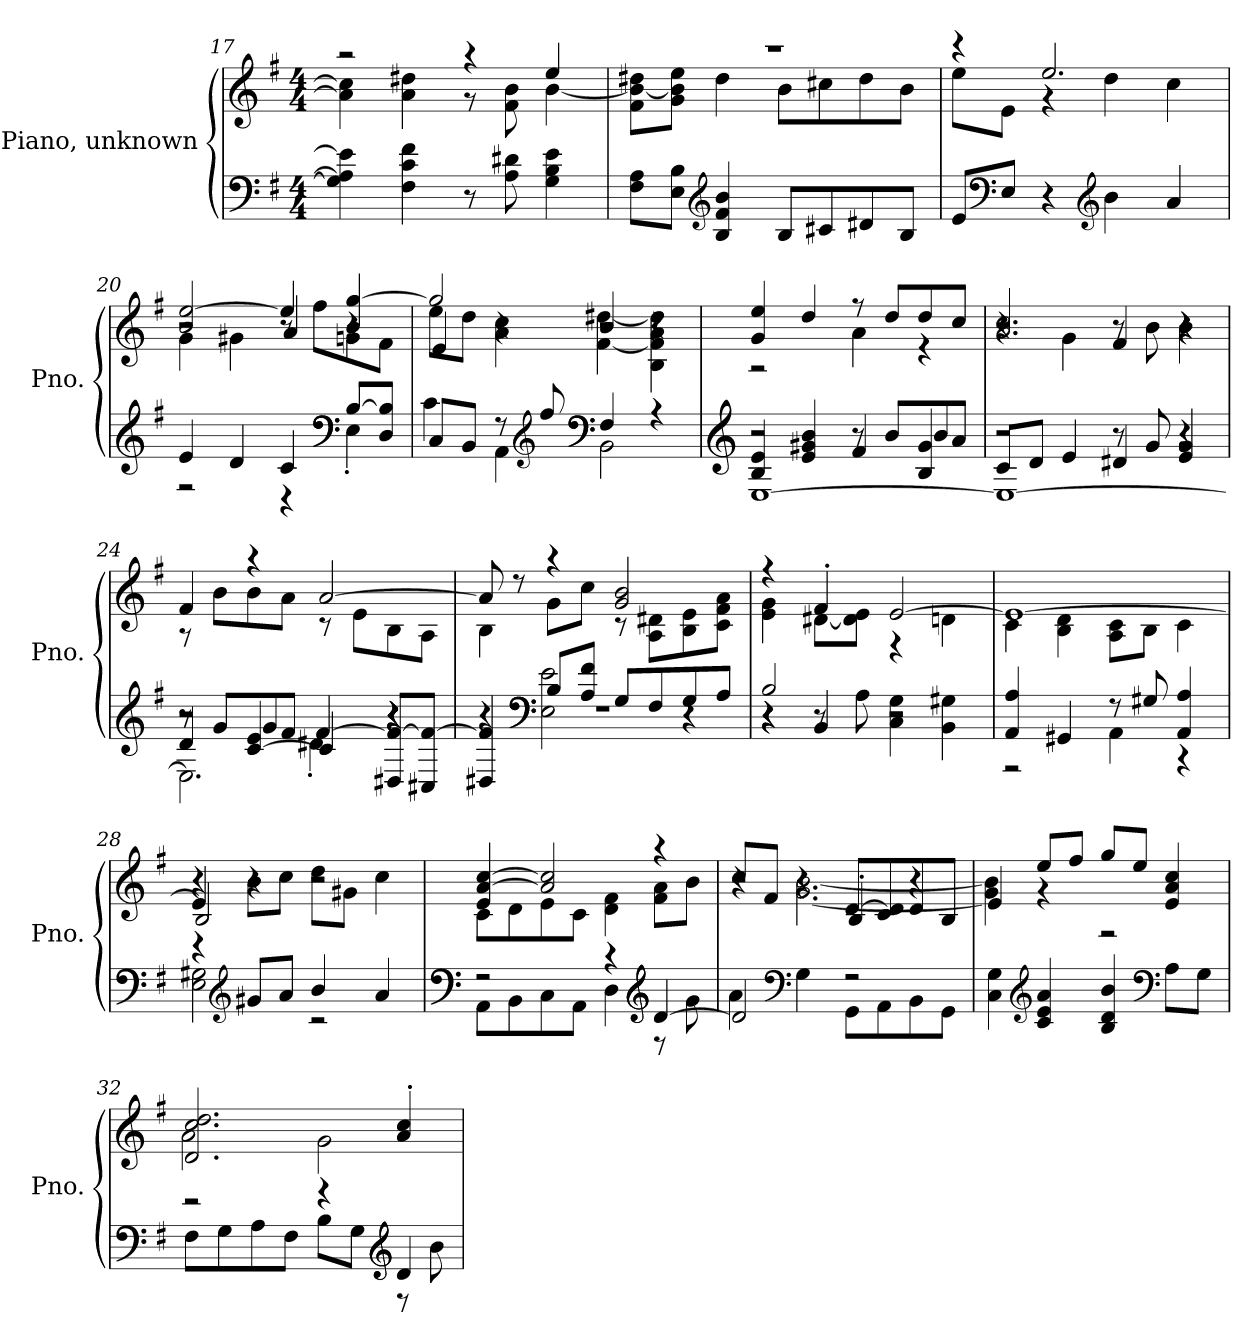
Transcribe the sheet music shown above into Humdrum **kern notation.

**kern	**kern
*part1	*part1
*staff2	*staff1
*I"Piano, unknown	*
*I'Pno.	*
*clefF4	*clefG2
*k[f#]	*k[f#]
*M4/4	*M4/4
=17	=17
*	*^
4G\] 4A\] 4e\]	2r	4a\] 4cc#\]
4F#\ 4c\ 4f#\	.	4a\ 4dd#X\
8r	4r	8r
8A\ 8d#X\	.	8f#\ 8b\
4G\ 4B\ 4e\	4ee/	[4b\
=18	=18	=18
8F#\ 8A\L	1r	8f#\ 8b\_ 8dd#X\L
8E\ 8B\J	.	8g\ 8b\] 8ee\J
*clefG2	*	*
4B/ 4f#/ 4b/	.	4dd#\
8B/L	.	8b\L
8c#X/	.	8cc#X\
8d#X/	.	8dd#\
8B/J	.	8b\J
=19	=19	=19
8e/L	4r	8ee\L
*clefF4	*	*
8E/J	.	8e\J
4r	2.ee/	4r
*clefG2	*	*
4b\	.	4dd\
4a/	.	4cc\
!!LO:PB:g=z
=20	=20	=20
*^	*	*^
4e/	2r	2b/ [2ee/	4g\	2r
4d/	.	.	4g#X\	.
4c/	4r	4ee/]	8r	4a/
.	.	.	8ff#\L	.
*clefF4	*	*	*	*
[8B/L	4E'\	4b/ [4gg/	8gn\	4r
8D/ 8B/]J	.	.	8f#\J	.
=21	=21	=21	=21	=21
8C/L	4c\	2gg/]	8ee\L	4e/
8BB/J	.	.	8dd\J	.
8r	4AA\	.	4a\ 4cc\	4r
*clefG2	*	*	*	*
8ff#/	.	.	.	.
*clefF4	*	*	*	*
4F#/	2BB\	4b/	[4f#\ [4dd#X\	2r
4r	.	4r	4B\ 4f#\] 4a\ 4dd#\]	.
*v	*v	*	*	*
*	*v	*v	*v
=22	=22
*clefG2	*
*^	*^
*	*^	*	*
2r	4B/ 4e/	[1E	4g/ 4ee/	2r
.	4e/ 4g#X/ 4b/	.	4dd/	.
4f#/	8r	.	8r	4a\
.	8b/L	.	8dd/L	.
4B/ 4g#/	8b/	.	8dd/	4r
.	8a/J	.	8cc/J	.
=23	=23	=23	=23	=23
*	*	*	*	*^
2r	8c/L	1E_	2.a/ 2.cc/	4r	2r
.	8d/J	.	.	.	.
.	4e/	.	.	4g\	.
4d#X/	8r	.	.	8r	4f#/
.	8g/	.	.	8b\	.
4r	4e/ 4g/	.	4r	4b\	4r
*	*	*	*	*v	*v
!!LO:LB:g=z
=24	=24	=24	=24	=24
*	*	*^	*	*
4d/	2r	8r	2.E\]	4f#/	8r
.	.	8g/L	.	.	8b\L
[4c/ 4e/	.	8g/	.	4r	8b\
.	.	8f#/J	.	.	8a\J
4c/]	4d#X'\	[4f#/	.	[2a/	8r
.	.	.	.	.	8e\L
4r	4r	8D#X/ 8f#/_L	4r	.	8B\
.	.	8C#X/ 8f#/_J	.	.	8A\J
*	*	*v	*v	*	*
=25	=25	=25	=25	=25
1r	4D#X/ 4f#/]	4r	8a/]	4B\
.	.	.	8r	.
*clefF4	*	*	*	*
.	8B/L	2E\ 2e\	4r	8g\L
.	8A/ 8f#/J	.	.	8cc\J
.	8G/L	.	2g/ 2b/	8r
.	8F#/	.	.	8A\ 8d#X\L
.	8G/	4r	.	8B\ 8e\
.	8A/J	.	.	8c\ 8f#\ 8a\J
=26	=26	=26	=26	=26
2B/	4r	4r	4r	4e\ 4g\
.	8r	4BB/	4f#'/	[8d#X\L
.	8A\	.	.	8d#\] 8e\J
2r	4C\ 4G\	2r	[2e/	4r
.	4BB\ 4G#X\	.	.	4dn\
*	*v	*v	*	*
=27	=27	=27	=27
4AA/ 4A/	2r	1e_	4c\
4GG#X/	.	.	4B\ 4d\
8r	4AA\	.	8A\ 8c\L
8G#X/	.	.	8B\J
4AA/ 4A/	4r	.	4c\
!!LO:LB:g=z
=28	=28	=28	=28
*	*	*	*^
4r	2E\ 2G#X\	4e/]	4r	2B/
*clefG2	*	*	*	*
8g#X/L	.	4r	8b\L	.
8a/J	.	.	8cc\J	.
4b/	2r	2r	8dd\L	2r
.	.	.	8g#X\J	.
4a/	.	.	4cc\	.
*	*	*v	*v	*v
=29	=29	=29
*clefF4	*	*
*	*	*^
2r	8AA\L	4e/ [4a/ [4cc/	8c\L
.	8BB\	.	8d\
.	8C\	2a/] 2cc/]	8e\
.	8AA\J	.	8c\J
4r	4D\	.	4d\ 4f#\
*clefG2	*	*	*
[4d/	8r	4r	8f#\ 8a\L
.	8g\	.	8b\J
=30	=30	=30	=30
*	*	*	*^
2d/]	4a\	8cc/L	4r	2r
.	.	8f#/J	.	.
*clefF4	*	*	*	*
.	4G\	4r	[2.g\ [2.b\	.
2r	8GG\L	[8d/L	.	4B'/
.	8AA\	8c/ 8d/]	.	.
.	8BB\	8d/	.	4r
.	8GG\J	8B/J	.	.
*v	*v	*	*	*
*	*	*v	*v
=31	=31	=31
4C\ 4G\	4e/	4g\] 4b\]
*clefG2	*	*
4c/ 4e/ 4a/	8ee/L	4r
.	8ff#/J	.
4B/ 4d/ 4b/	8gg/L	2r
.	8ee/J	.
*clefF4	*	*
8A\L	4e/ 4a/ 4cc/	.
8G\J	.	.
!!LO:LB:g=z	!!
=32	=32	=32
*^	*	*
2r	8F#\L	2.d/ 2.cc/ 2.dd/	2a\
.	8G\	.	.
.	8A\	.	.
.	8F#\J	.	.
4r	8B\L	.	2g\
.	8G\J	.	.
*clefG2	*	*	*
4d/	8r	4a/' 4cc/'	.
.	8b\	.	.
*v	*v	*	*
*	*v	*v
=	=
*-	*-
